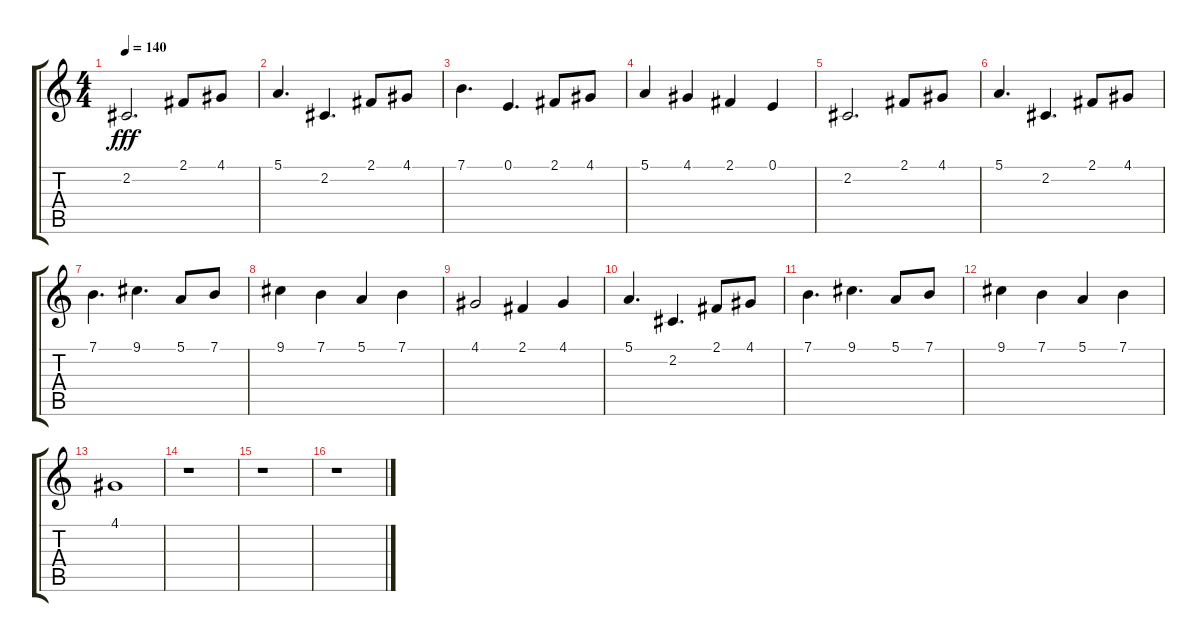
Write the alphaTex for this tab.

\track "" {instrument acousticgrandpiano}
\staff {score tabs}
\tuning (E4 B3 G3 D3 A2 E2) {hide}
\ts (4 4)
\tempo 140
\clef g2
\ks c
2.2.2{d dy fff} 2.1.8 4.1.8 |
5.1.4{d} 2.2.4{d} 2.1.8 4.1.8 |
7.1.4{d} 0.1.4{d} 2.1.8 4.1.8 |
5.1.4 4.1.4 2.1.4 0.1.4 |
2.2.2{d} 2.1.8 4.1.8 |
5.1.4{d} 2.2.4{d} 2.1.8 4.1.8 |
7.1.4{d} 9.1.4{d} 5.1.8 7.1.8 |
9.1.4 7.1.4 5.1.4 7.1.4 |
4.1.2 2.1.4 4.1.4 |
5.1.4{d} 2.2.4{d} 2.1.8 4.1.8 |
7.1.4{d} 9.1.4{d} 5.1.8 7.1.8 |
9.1.4 7.1.4 5.1.4 7.1.4 |
4.1.1 |
r.1 |
r.1 |
r.1
